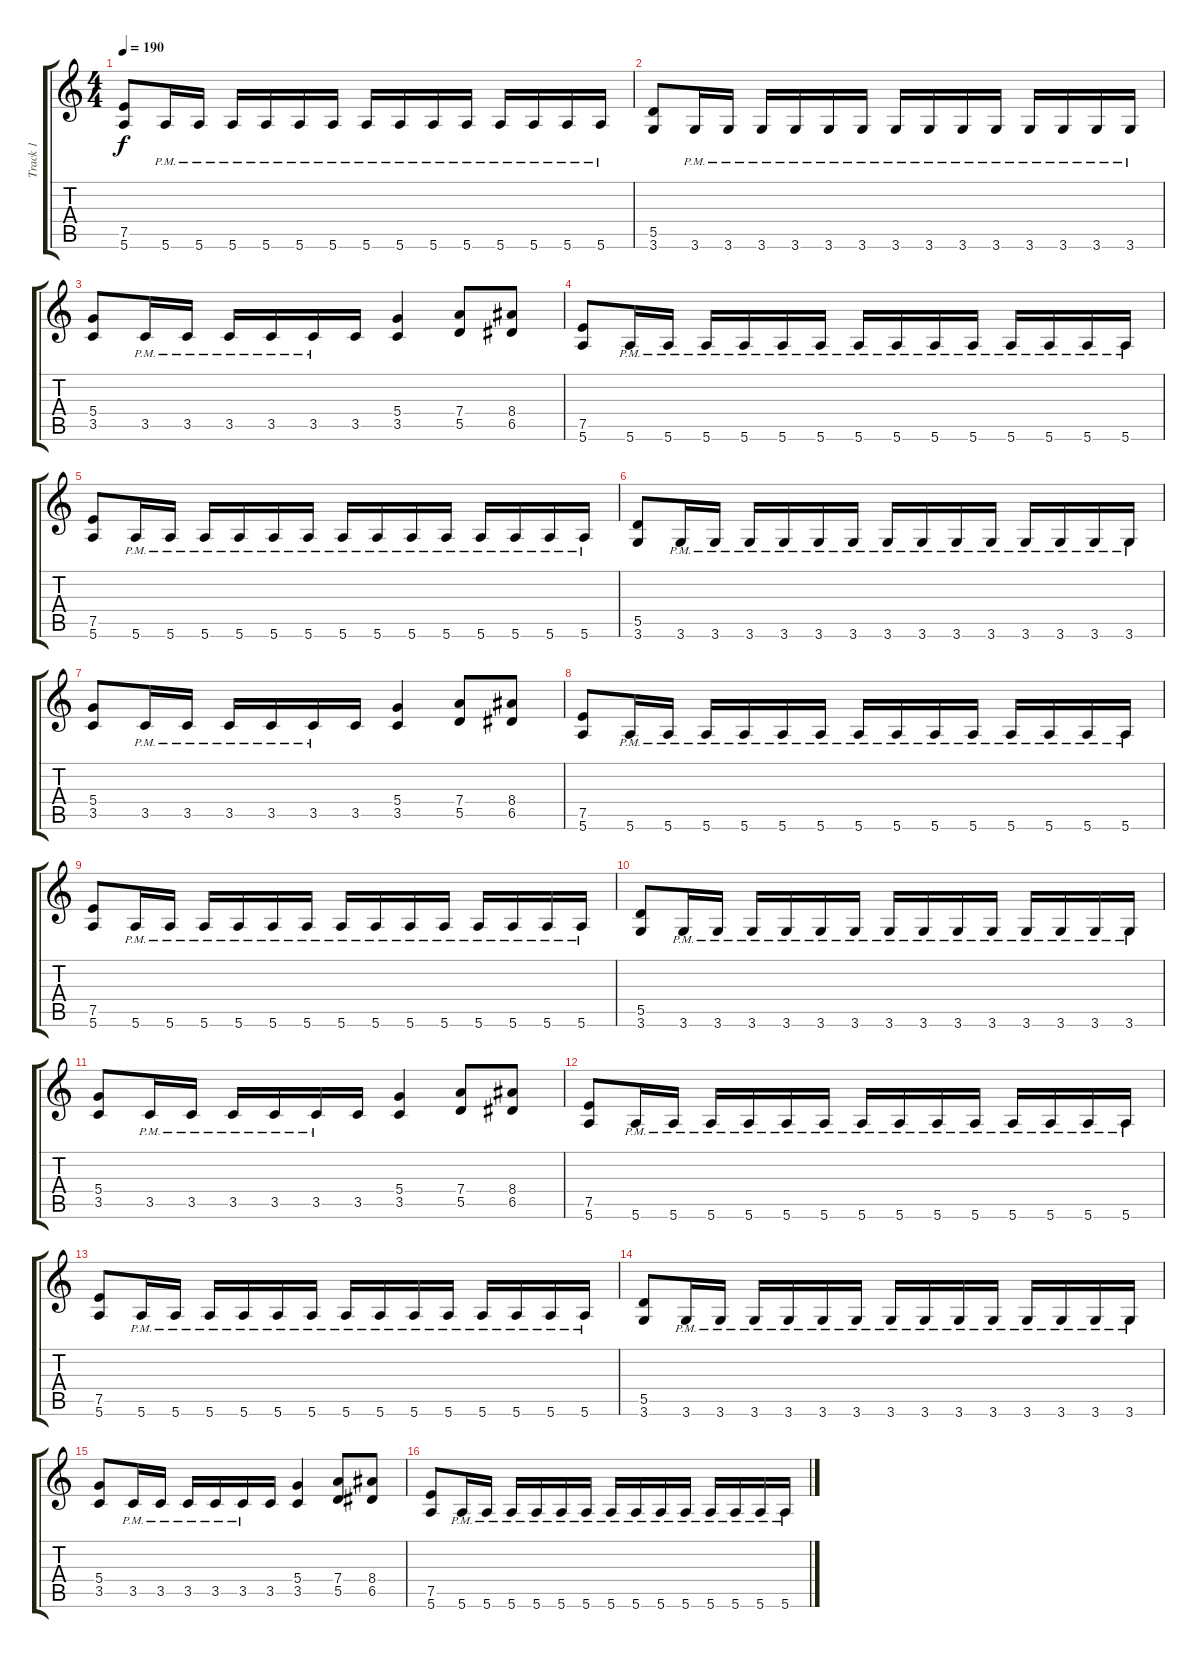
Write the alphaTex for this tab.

\track ("Track 1" "Track 1") {instrument distortionguitar}
\staff {score tabs}
\tuning (E4 B3 G3 D3 A2 E2) {hide}
\ts (4 4)
\tempo 190
\clef g2
\ks c
(7.5 5.6).8{dy f} 5.6{pm}.16 5.6{pm}.16 5.6{pm}.16 5.6{pm}.16 5.6{pm}.16 5.6{pm}.16 5.6{pm}.16 5.6{pm}.16 5.6{pm}.16 5.6{pm}.16 5.6{pm}.16 5.6{pm}.16 5.6{pm}.16 5.6{pm}.16 |
(5.5 3.6).8 3.6{pm}.16 3.6{pm}.16 3.6{pm}.16 3.6{pm}.16 3.6{pm}.16 3.6{pm}.16 3.6{pm}.16 3.6{pm}.16 3.6{pm}.16 3.6{pm}.16 3.6{pm}.16 3.6{pm}.16 3.6{pm}.16 3.6{pm}.16 |
(5.4 3.5).8 3.5{pm}.16 3.5{pm}.16 3.5{pm}.16 3.5{pm}.16 3.5{pm}.16 3.5.16 (5.4 3.5).4 (7.4 5.5).8 (8.4 6.5).8 |
(7.5 5.6).8 5.6{pm}.16 5.6{pm}.16 5.6{pm}.16 5.6{pm}.16 5.6{pm}.16 5.6{pm}.16 5.6{pm}.16 5.6{pm}.16 5.6{pm}.16 5.6{pm}.16 5.6{pm}.16 5.6{pm}.16 5.6{pm}.16 5.6{pm}.16 |
(7.5 5.6).8 5.6{pm}.16 5.6{pm}.16 5.6{pm}.16 5.6{pm}.16 5.6{pm}.16 5.6{pm}.16 5.6{pm}.16 5.6{pm}.16 5.6{pm}.16 5.6{pm}.16 5.6{pm}.16 5.6{pm}.16 5.6{pm}.16 5.6{pm}.16 |
(5.5 3.6).8 3.6{pm}.16 3.6{pm}.16 3.6{pm}.16 3.6{pm}.16 3.6{pm}.16 3.6{pm}.16 3.6{pm}.16 3.6{pm}.16 3.6{pm}.16 3.6{pm}.16 3.6{pm}.16 3.6{pm}.16 3.6{pm}.16 3.6{pm}.16 |
(5.4 3.5).8 3.5{pm}.16 3.5{pm}.16 3.5{pm}.16 3.5{pm}.16 3.5{pm}.16 3.5.16 (5.4 3.5).4 (7.4 5.5).8 (8.4 6.5).8 |
(7.5 5.6).8 5.6{pm}.16 5.6{pm}.16 5.6{pm}.16 5.6{pm}.16 5.6{pm}.16 5.6{pm}.16 5.6{pm}.16 5.6{pm}.16 5.6{pm}.16 5.6{pm}.16 5.6{pm}.16 5.6{pm}.16 5.6{pm}.16 5.6{pm}.16 |
(7.5 5.6).8 5.6{pm}.16 5.6{pm}.16 5.6{pm}.16 5.6{pm}.16 5.6{pm}.16 5.6{pm}.16 5.6{pm}.16 5.6{pm}.16 5.6{pm}.16 5.6{pm}.16 5.6{pm}.16 5.6{pm}.16 5.6{pm}.16 5.6{pm}.16 |
(5.5 3.6).8 3.6{pm}.16 3.6{pm}.16 3.6{pm}.16 3.6{pm}.16 3.6{pm}.16 3.6{pm}.16 3.6{pm}.16 3.6{pm}.16 3.6{pm}.16 3.6{pm}.16 3.6{pm}.16 3.6{pm}.16 3.6{pm}.16 3.6{pm}.16 |
(5.4 3.5).8 3.5{pm}.16 3.5{pm}.16 3.5{pm}.16 3.5{pm}.16 3.5{pm}.16 3.5.16 (5.4 3.5).4 (7.4 5.5).8 (8.4 6.5).8 |
(7.5 5.6).8 5.6{pm}.16 5.6{pm}.16 5.6{pm}.16 5.6{pm}.16 5.6{pm}.16 5.6{pm}.16 5.6{pm}.16 5.6{pm}.16 5.6{pm}.16 5.6{pm}.16 5.6{pm}.16 5.6{pm}.16 5.6{pm}.16 5.6{pm}.16 |
(7.5 5.6).8 5.6{pm}.16 5.6{pm}.16 5.6{pm}.16 5.6{pm}.16 5.6{pm}.16 5.6{pm}.16 5.6{pm}.16 5.6{pm}.16 5.6{pm}.16 5.6{pm}.16 5.6{pm}.16 5.6{pm}.16 5.6{pm}.16 5.6{pm}.16 |
(5.5 3.6).8 3.6{pm}.16 3.6{pm}.16 3.6{pm}.16 3.6{pm}.16 3.6{pm}.16 3.6{pm}.16 3.6{pm}.16 3.6{pm}.16 3.6{pm}.16 3.6{pm}.16 3.6{pm}.16 3.6{pm}.16 3.6{pm}.16 3.6{pm}.16 |
(5.4 3.5).8 3.5{pm}.16 3.5{pm}.16 3.5{pm}.16 3.5{pm}.16 3.5{pm}.16 3.5.16 (5.4 3.5).4 (7.4 5.5).8 (8.4 6.5).8 |
(7.5 5.6).8 5.6{pm}.16 5.6{pm}.16 5.6{pm}.16 5.6{pm}.16 5.6{pm}.16 5.6{pm}.16 5.6{pm}.16 5.6{pm}.16 5.6{pm}.16 5.6{pm}.16 5.6{pm}.16 5.6{pm}.16 5.6{pm}.16 5.6{pm}.16
